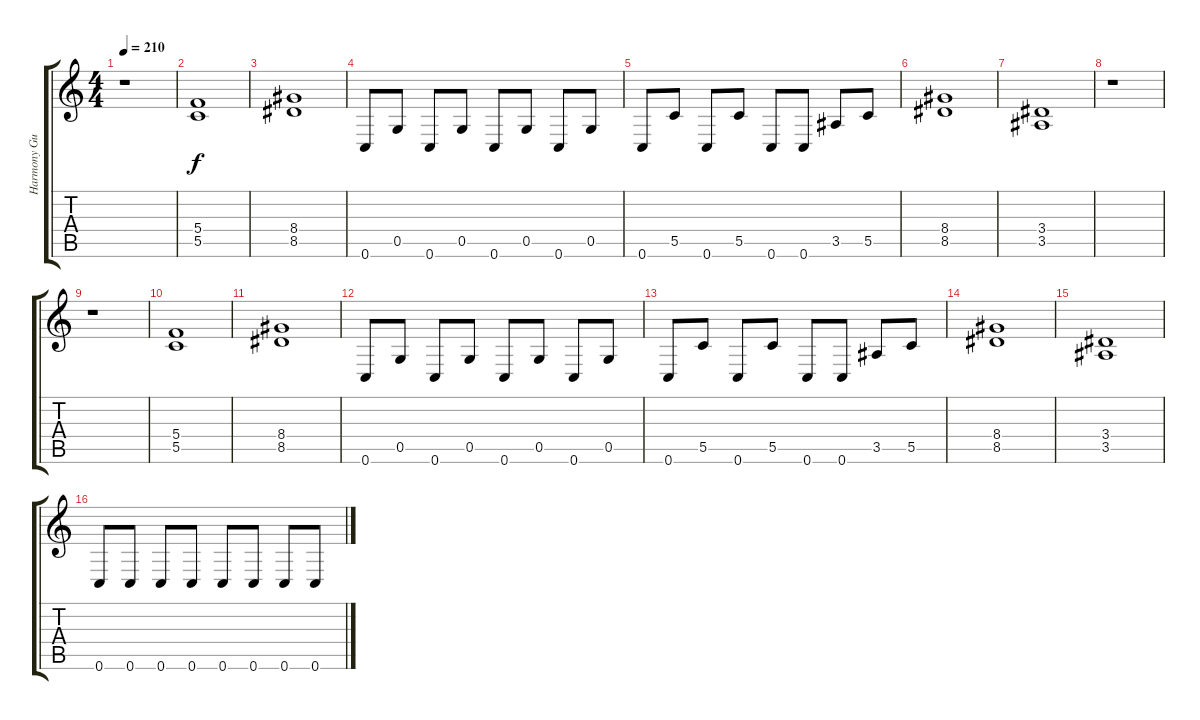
\track ("Harmony Guitar" "Harmony Gu") {instrument distortionguitar}
\staff {score tabs}
\tuning (D4 A3 F3 C3 G2 C2) {hide}
\ts (4 4)
\tempo 210
\clef g2
\ks c
r.1{dy f} |
(5.4 5.5).1 |
(8.4 8.5).1 |
0.6.8 0.5.8 0.6.8 0.5.8 0.6.8 0.5.8 0.6.8 0.5.8 |
0.6.8 5.5.8 0.6.8 5.5.8 0.6.8 0.6.8 3.5.8 5.5.8 |
(8.4 8.5).1 |
(3.4 3.5).1 |
r.1 |
r.1 |
(5.4 5.5).1 |
(8.4 8.5).1 |
0.6.8 0.5.8 0.6.8 0.5.8 0.6.8 0.5.8 0.6.8 0.5.8 |
0.6.8 5.5.8 0.6.8 5.5.8 0.6.8 0.6.8 3.5.8 5.5.8 |
(8.4 8.5).1 |
(3.4 3.5).1 |
0.6.8 0.6.8 0.6.8 0.6.8 0.6.8 0.6.8 0.6.8 0.6.8
